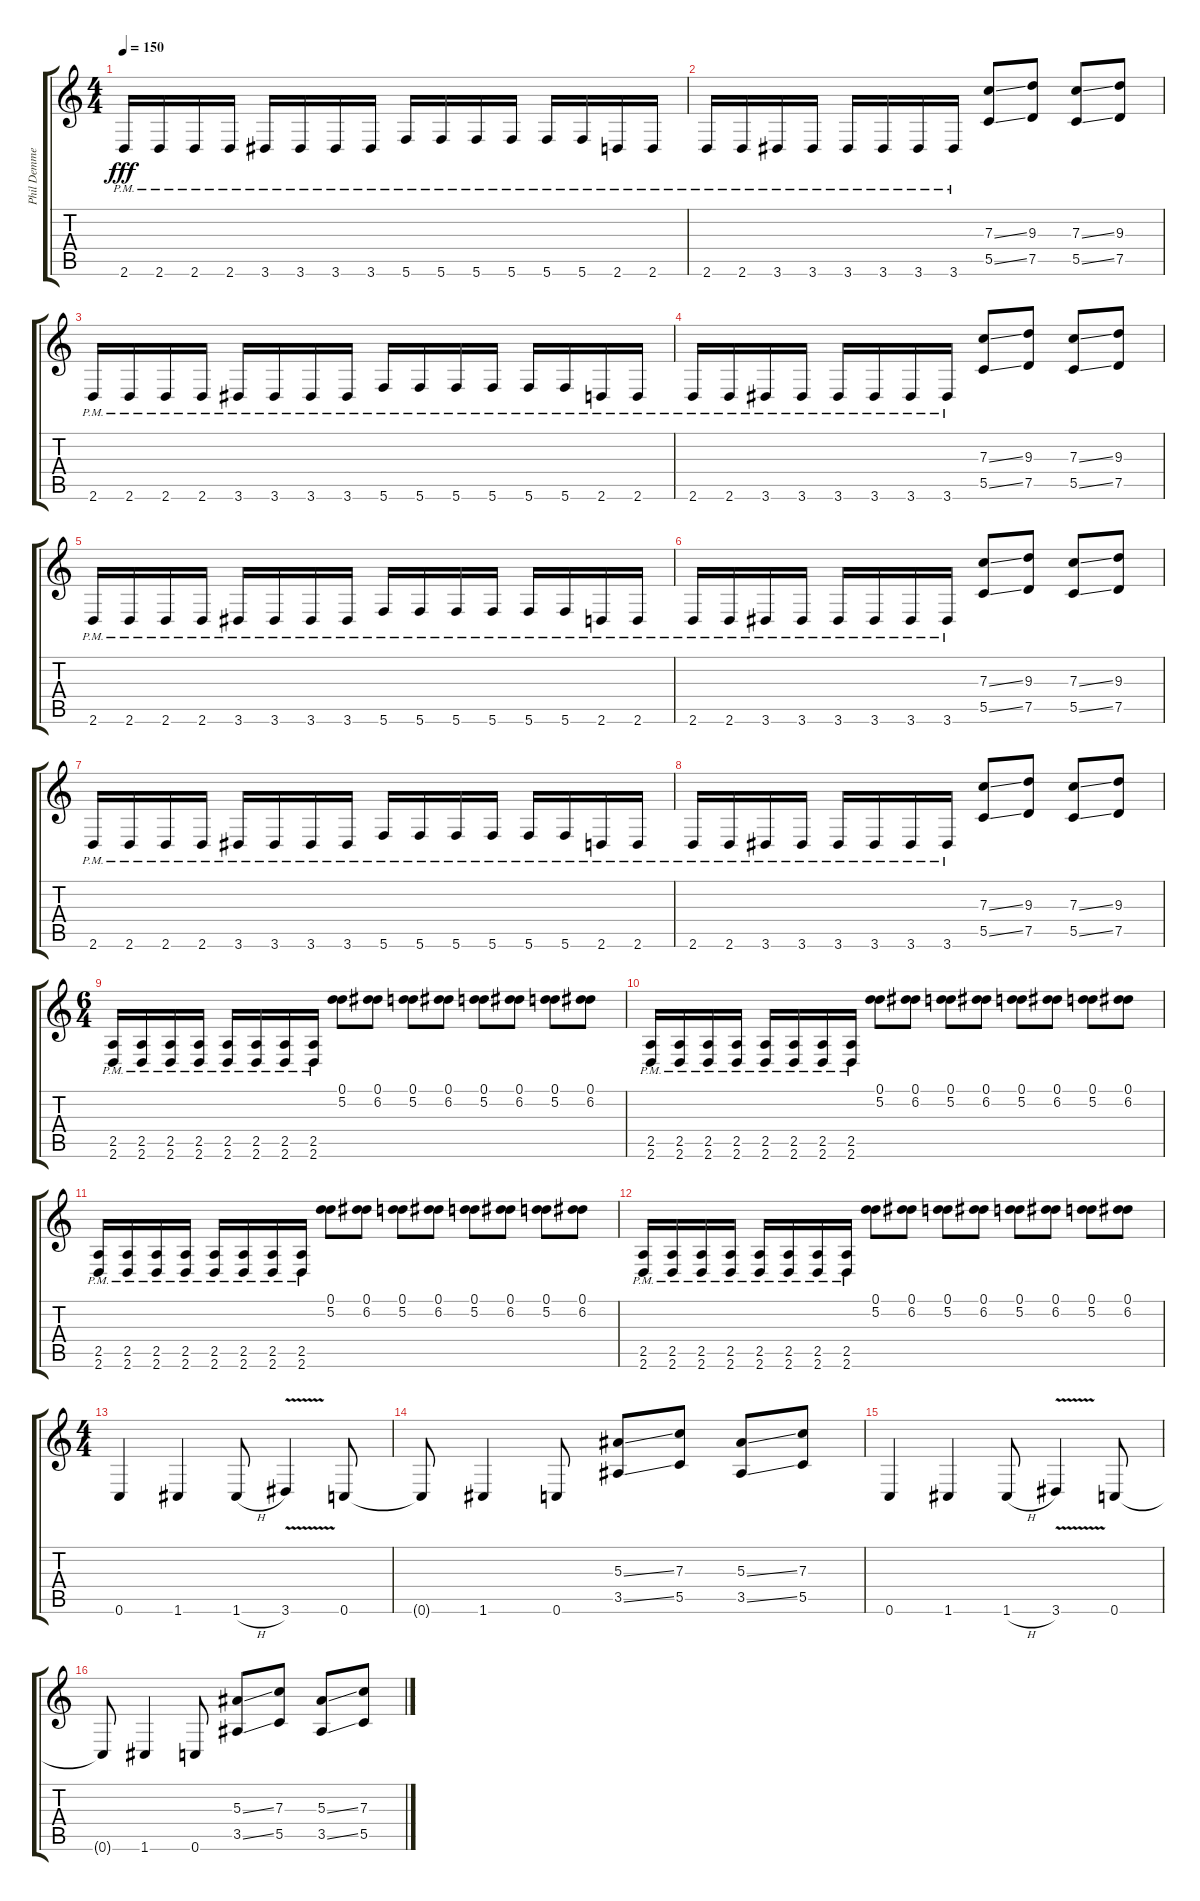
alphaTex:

\track ("Phil Demmel" "Phil Demme") {instrument distortionguitar}
\staff {score tabs}
\tuning (D4 A3 F3 C3 G2 C2) {hide}
\ts (4 4)
\tempo 150
\clef g2
\ks c
2.6{pm}.16{dy fff} 2.6{pm}.16 2.6{pm}.16 2.6{pm}.16 3.6{pm}.16 3.6{pm}.16 3.6{pm}.16 3.6{pm}.16 5.6{pm}.16 5.6{pm}.16 5.6{pm}.16 5.6{pm}.16 5.6{pm}.16 5.6{pm}.16 2.6{pm}.16 2.6{pm}.16 |
2.6{pm}.16 2.6{pm}.16 3.6{pm}.16 3.6{pm}.16 3.6{pm}.16 3.6{pm}.16 3.6{pm}.16 3.6{pm}.16 (7.3{ss} 5.5{ss}).8 (9.3 7.5).8 (7.3{ss} 5.5{ss}).8 (9.3 7.5).8 |
2.6{pm}.16 2.6{pm}.16 2.6{pm}.16 2.6{pm}.16 3.6{pm}.16 3.6{pm}.16 3.6{pm}.16 3.6{pm}.16 5.6{pm}.16 5.6{pm}.16 5.6{pm}.16 5.6{pm}.16 5.6{pm}.16 5.6{pm}.16 2.6{pm}.16 2.6{pm}.16 |
2.6{pm}.16 2.6{pm}.16 3.6{pm}.16 3.6{pm}.16 3.6{pm}.16 3.6{pm}.16 3.6{pm}.16 3.6{pm}.16 (7.3{ss} 5.5{ss}).8 (9.3 7.5).8 (7.3{ss} 5.5{ss}).8 (9.3 7.5).8 |
2.6{pm}.16 2.6{pm}.16 2.6{pm}.16 2.6{pm}.16 3.6{pm}.16 3.6{pm}.16 3.6{pm}.16 3.6{pm}.16 5.6{pm}.16 5.6{pm}.16 5.6{pm}.16 5.6{pm}.16 5.6{pm}.16 5.6{pm}.16 2.6{pm}.16 2.6{pm}.16 |
2.6{pm}.16 2.6{pm}.16 3.6{pm}.16 3.6{pm}.16 3.6{pm}.16 3.6{pm}.16 3.6{pm}.16 3.6{pm}.16 (7.3{ss} 5.5{ss}).8 (9.3 7.5).8 (7.3{ss} 5.5{ss}).8 (9.3 7.5).8 |
2.6{pm}.16 2.6{pm}.16 2.6{pm}.16 2.6{pm}.16 3.6{pm}.16 3.6{pm}.16 3.6{pm}.16 3.6{pm}.16 5.6{pm}.16 5.6{pm}.16 5.6{pm}.16 5.6{pm}.16 5.6{pm}.16 5.6{pm}.16 2.6{pm}.16 2.6{pm}.16 |
2.6{pm}.16 2.6{pm}.16 3.6{pm}.16 3.6{pm}.16 3.6{pm}.16 3.6{pm}.16 3.6{pm}.16 3.6{pm}.16 (7.3{ss} 5.5{ss}).8 (9.3 7.5).8 (7.3{ss} 5.5{ss}).8 (9.3 7.5).8 |
\ts (6 4)
(2.5{pm} 2.6{pm}).16 (2.5{pm} 2.6{pm}).16 (2.5{pm} 2.6{pm}).16 (2.5{pm} 2.6{pm}).16 (2.5{pm} 2.6{pm}).16 (2.5{pm} 2.6{pm}).16 (2.5{pm} 2.6{pm}).16 (2.5{pm} 2.6{pm}).16 (0.1 5.2).8 (0.1 6.2).8 (0.1 5.2).8 (0.1 6.2).8 (0.1 5.2).8 (0.1 6.2).8 (0.1 5.2).8 (0.1 6.2).8 |
(2.5{pm} 2.6{pm}).16 (2.5{pm} 2.6{pm}).16 (2.5{pm} 2.6{pm}).16 (2.5{pm} 2.6{pm}).16 (2.5{pm} 2.6{pm}).16 (2.5{pm} 2.6{pm}).16 (2.5{pm} 2.6{pm}).16 (2.5{pm} 2.6{pm}).16 (0.1 5.2).8 (0.1 6.2).8 (0.1 5.2).8 (0.1 6.2).8 (0.1 5.2).8 (0.1 6.2).8 (0.1 5.2).8 (0.1 6.2).8 |
(2.5{pm} 2.6{pm}).16 (2.5{pm} 2.6{pm}).16 (2.5{pm} 2.6{pm}).16 (2.5{pm} 2.6{pm}).16 (2.5{pm} 2.6{pm}).16 (2.5{pm} 2.6{pm}).16 (2.5{pm} 2.6{pm}).16 (2.5{pm} 2.6{pm}).16 (0.1 5.2).8 (0.1 6.2).8 (0.1 5.2).8 (0.1 6.2).8 (0.1 5.2).8 (0.1 6.2).8 (0.1 5.2).8 (0.1 6.2).8 |
(2.5{pm} 2.6{pm}).16 (2.5{pm} 2.6{pm}).16 (2.5{pm} 2.6{pm}).16 (2.5{pm} 2.6{pm}).16 (2.5{pm} 2.6{pm}).16 (2.5{pm} 2.6{pm}).16 (2.5{pm} 2.6{pm}).16 (2.5{pm} 2.6{pm}).16 (0.1 5.2).8 (0.1 6.2).8 (0.1 5.2).8 (0.1 6.2).8 (0.1 5.2).8 (0.1 6.2).8 (0.1 5.2).8 (0.1 6.2).8 |
\ts (4 4)
0.6.4 1.6.4 1.6{h}.8 3.6{v}.4 0.6.8 |
0.6{t}.8 1.6.4 0.6.8 (5.3{ss} 3.5{ss}).8 (7.3 5.5).8 (5.3{ss} 3.5{ss}).8 (7.3 5.5).8 |
0.6.4 1.6.4 1.6{h}.8 3.6{v}.4 0.6.8 |
0.6{t}.8 1.6.4 0.6.8 (5.3{ss} 3.5{ss}).8 (7.3 5.5).8 (5.3{ss} 3.5{ss}).8 (7.3 5.5).8
